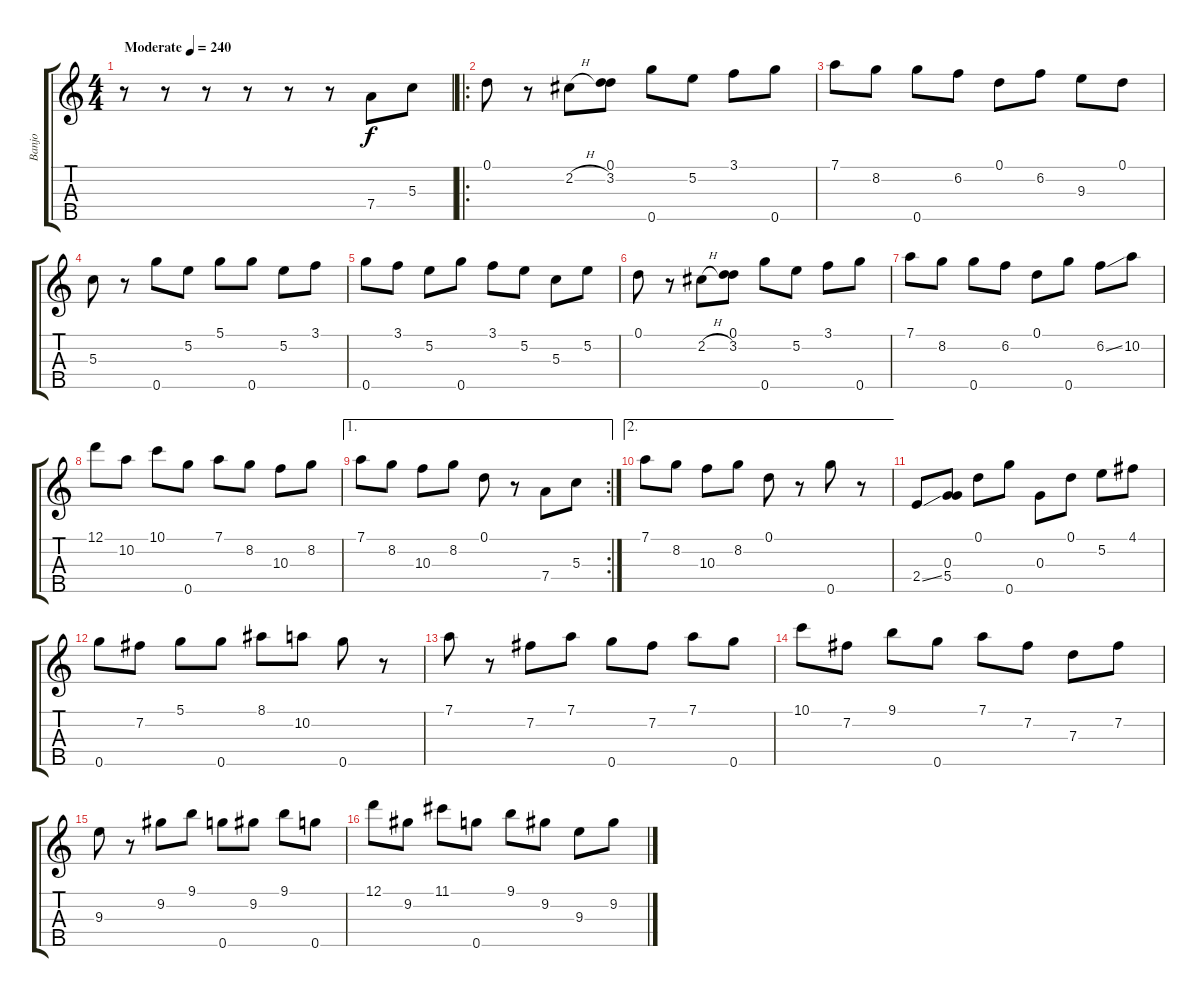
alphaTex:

\track ("Banjo" "Banjo") {instrument banjo}
\staff {score tabs}
\tuning (D4 B3 G3 D3 G4) {hide}
\displaytranspose 12
\ts (4 4)
\tempo (240 "Moderate")
\clef g2
\ks c
r.8{dy f instrument banjo} r.8 r.8 r.8 r.8 r.8 7.4.8 5.3.8 |
\ro
0.1.8 r.8 2.2{h}.8 (0.1 3.2).8 0.5.8 5.2.8 3.1.8 0.5.8 |
7.1.8 8.2.8 0.5.8 6.2.8 0.1.8 6.2.8 9.3.8 0.1.8 |
5.3.8 r.8 0.5.8 5.2.8 5.1.8 0.5.8 5.2.8 3.1.8 |
0.5.8 3.1.8 5.2.8 0.5.8 3.1.8 5.2.8 5.3.8 5.2.8 |
0.1.8 r.8 2.2{h}.8 (0.1 3.2).8 0.5.8 5.2.8 3.1.8 0.5.8 |
7.1.8 8.2.8 0.5.8 6.2.8 0.1.8 0.5.8 6.2{ss}.8 10.2.8 |
12.1.8 10.2.8 10.1.8 0.5.8 7.1.8 8.2.8 10.3.8 8.2.8 |
\ae 1
\rc 2
7.1.8 8.2.8 10.3.8 8.2.8 0.1.8 r.8 7.4.8 5.3.8 |
\ae 2
7.1.8 8.2.8 10.3.8 8.2.8 0.1.8 r.8 0.5.8 r.8 |
2.4{ss}.8 (0.3 5.4).8 0.1.8 0.5.8 0.3.8 0.1.8 5.2.8 4.1.8 |
0.5.8 7.2.8 5.1.8 0.5.8 8.1.8 10.2.8 0.5.8 r.8 |
7.1.8 r.8 7.2.8 7.1.8 0.5.8 7.2.8 7.1.8 0.5.8 |
10.1.8 7.2.8 9.1.8 0.5.8 7.1.8 7.2.8 7.3.8 7.2.8 |
9.3.8 r.8 9.2.8 9.1.8 0.5.8 9.2.8 9.1.8 0.5.8 |
12.1.8 9.2.8 11.1.8 0.5.8 9.1.8 9.2.8 9.3.8 9.2.8
